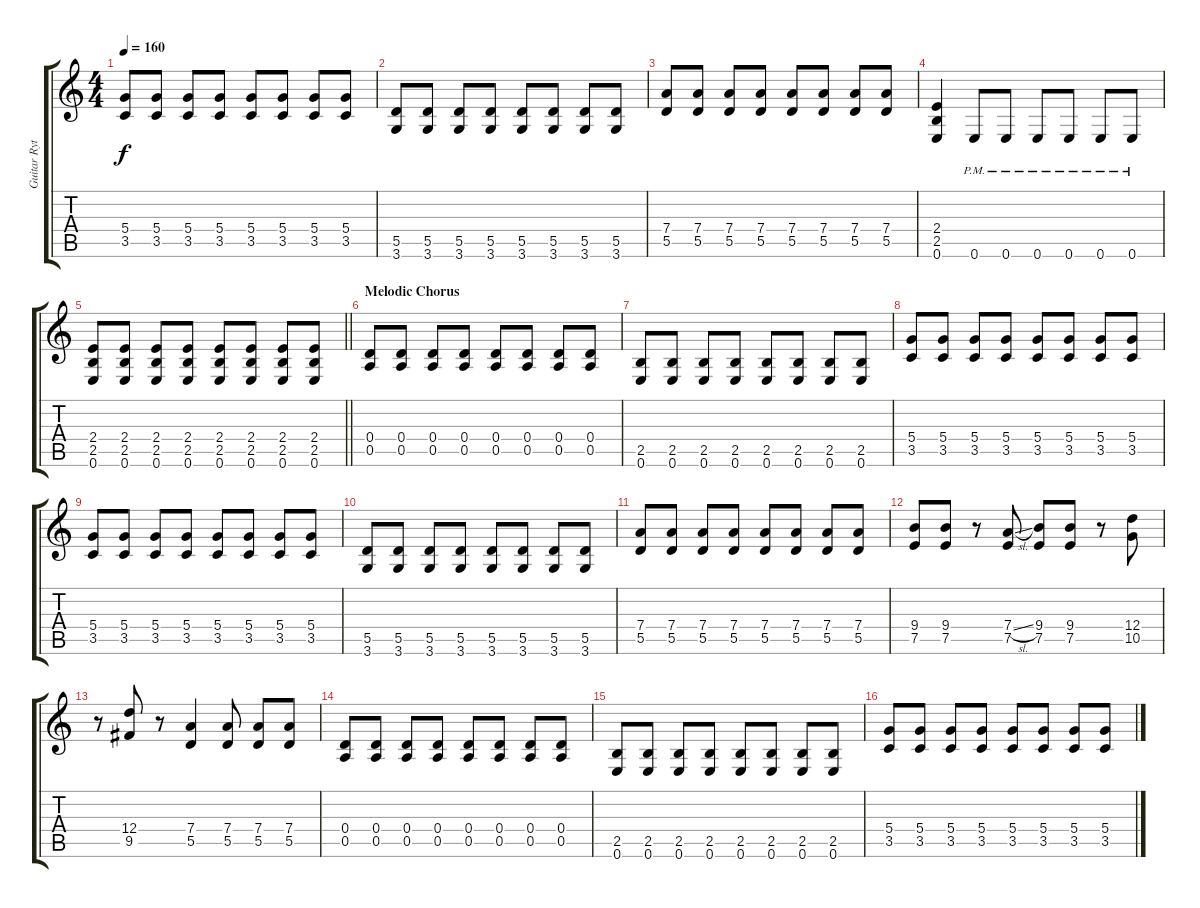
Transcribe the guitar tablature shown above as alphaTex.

\track ("Guitar Rythm" "Guitar Ryt") {instrument acousticguitarsteel}
\staff {score tabs}
\tuning (E4 B3 G3 D3 A2 E2) {hide}
\ts (4 4)
\tempo 160
\clef g2
\ks c
(5.4 3.5).8{dy f} (5.4 3.5).8 (5.4 3.5).8 (5.4 3.5).8 (5.4 3.5).8 (5.4 3.5).8 (5.4 3.5).8 (5.4 3.5).8 |
(5.5 3.6).8 (5.5 3.6).8 (5.5 3.6).8 (5.5 3.6).8 (5.5 3.6).8 (5.5 3.6).8 (5.5 3.6).8 (5.5 3.6).8 |
(7.4 5.5).8 (7.4 5.5).8 (7.4 5.5).8 (7.4 5.5).8 (7.4 5.5).8 (7.4 5.5).8 (7.4 5.5).8 (7.4 5.5).8 |
(2.4 2.5 0.6).4 0.6{pm}.8 0.6{pm}.8 0.6{pm}.8 0.6{pm}.8 0.6{pm}.8 0.6{pm}.8 |
\barLineRight lightlight
(2.4 2.5 0.6).8 (2.4 2.5 0.6).8 (2.4 2.5 0.6).8 (2.4 2.5 0.6).8{balance 8} (2.4 2.5 0.6).8 (2.4 2.5 0.6).8 (2.4 2.5 0.6).8 (2.4 2.5 0.6).8 |
\section ("" "Melodic Chorus")
(0.4 0.5).8 (0.4 0.5).8 (0.4 0.5).8 (0.4 0.5).8 (0.4 0.5).8 (0.4 0.5).8 (0.4 0.5).8 (0.4 0.5).8 |
(2.5 0.6).8 (2.5 0.6).8 (2.5 0.6).8 (2.5 0.6).8 (2.5 0.6).8 (2.5 0.6).8 (2.5 0.6).8 (2.5 0.6).8 |
(5.4 3.5).8 (5.4 3.5).8 (5.4 3.5).8 (5.4 3.5).8 (5.4 3.5).8 (5.4 3.5).8 (5.4 3.5).8 (5.4 3.5).8 |
(5.4 3.5).8 (5.4 3.5).8 (5.4 3.5).8 (5.4 3.5).8 (5.4 3.5).8 (5.4 3.5).8 (5.4 3.5).8 (5.4 3.5).8 |
(5.5 3.6).8 (5.5 3.6).8 (5.5 3.6).8 (5.5 3.6).8 (5.5 3.6).8 (5.5 3.6).8 (5.5 3.6).8 (5.5 3.6).8 |
(7.4 5.5).8 (7.4 5.5).8 (7.4 5.5).8 (7.4 5.5).8 (7.4 5.5).8 (7.4 5.5).8 (7.4 5.5).8 (7.4 5.5).8 |
(9.4 7.5).8 (9.4 7.5).8 r.8 (7.4{sl} 7.5).8 (9.4 7.5).8 (9.4 7.5).8 r.8 (12.4 10.5).8 |
r.8 (12.4 9.5).8 r.8 (7.4 5.5).4 (7.4 5.5).8 (7.4 5.5).8 (7.4 5.5).8 |
(0.4 0.5).8{balance 0} (0.4 0.5).8 (0.4 0.5).8 (0.4 0.5).8 (0.4 0.5).8 (0.4 0.5).8 (0.4 0.5).8 (0.4 0.5).8 |
(2.5 0.6).8 (2.5 0.6).8 (2.5 0.6).8 (2.5 0.6).8 (2.5 0.6).8 (2.5 0.6).8 (2.5 0.6).8 (2.5 0.6).8 |
(5.4 3.5).8 (5.4 3.5).8 (5.4 3.5).8 (5.4 3.5).8 (5.4 3.5).8 (5.4 3.5).8 (5.4 3.5).8 (5.4 3.5).8
